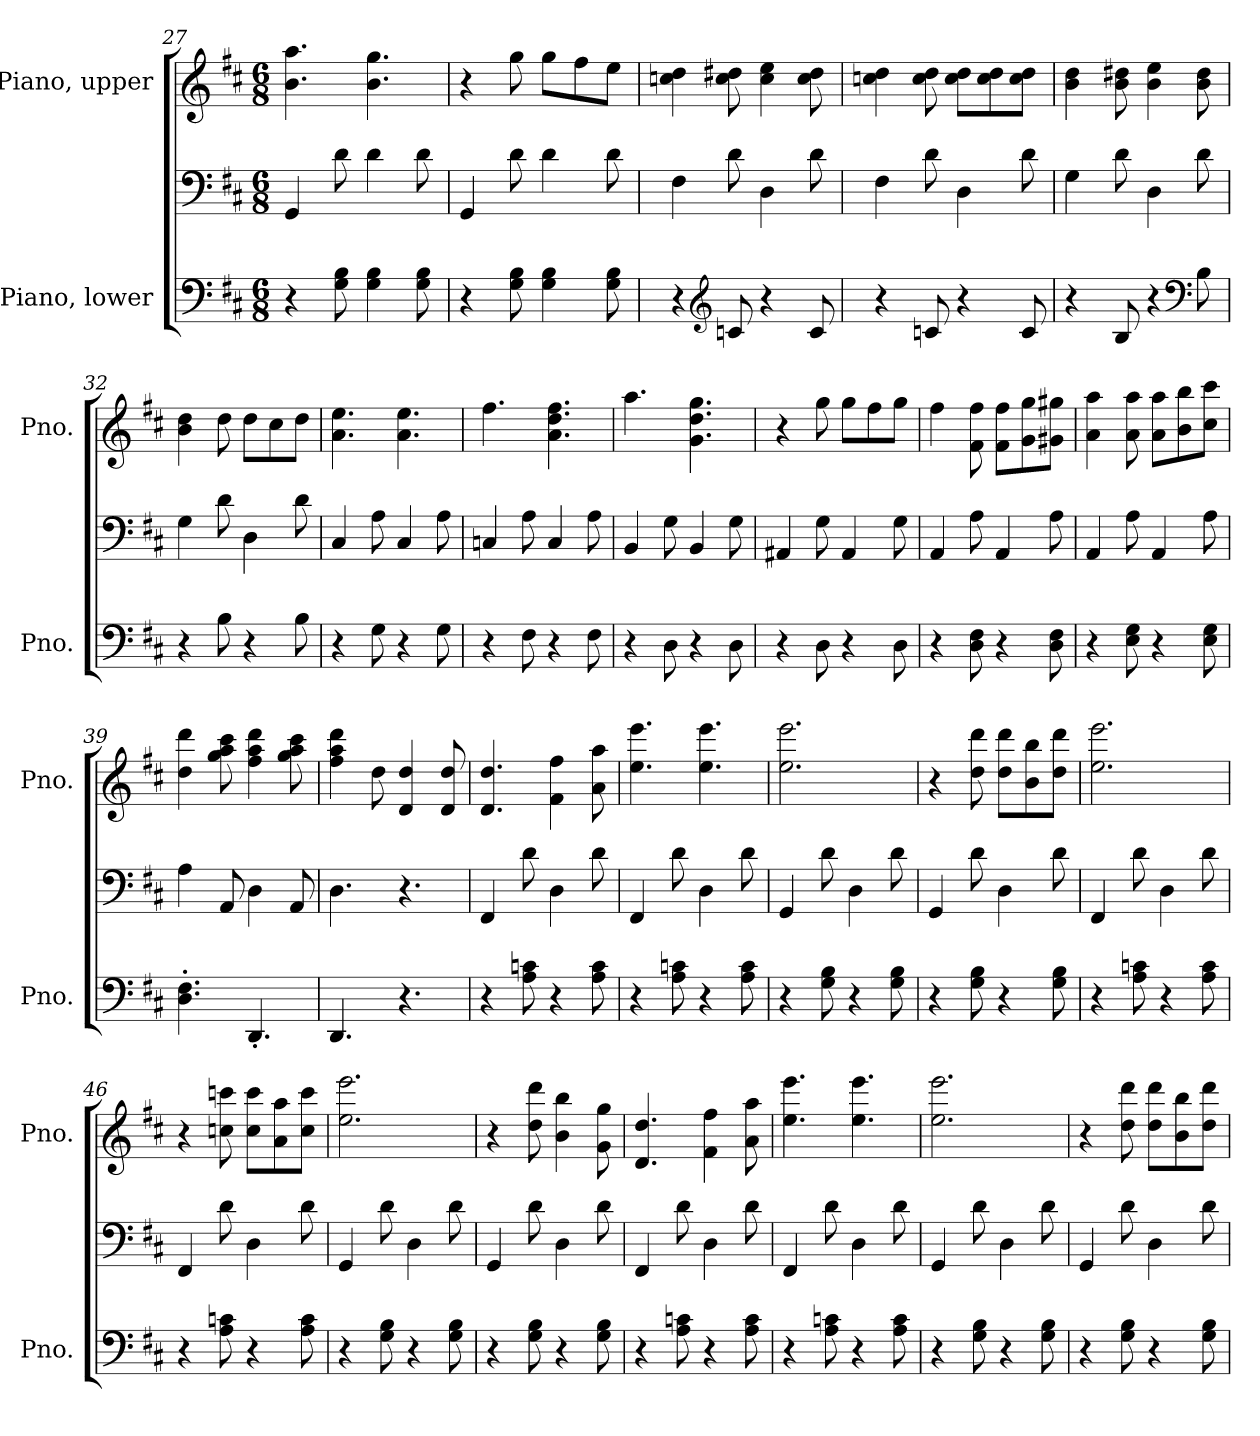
**kern	**kern	**kern
*part2	*part2	*part1
*staff3	*staff2	*staff1
*I"Piano, lower	*	*I"Piano, upper
*I'Pno.	*	*I'Pno.
*clefF4	*clefF4	*clefG2
*k[f#c#]	*k[f#c#]	*k[f#c#]
*M6/8	*M6/8	*M6/8
=27	=27	=27
4r	4GG/	4.b\ 4.aa\
8G\ 8B\	8d\	.
4G\ 4B\	4d\	4.b\ 4.gg\
8G\ 8B\	8d\	.
!!LO:LB:g=z
=28	=28	=28
4r	4GG/	4r
8G\ 8B\	8d\	8gg\
4G\ 4B\	4d\	8gg\L
.	.	8ff#\
8G\ 8B\	8d\	8ee\J
=29	=29	=29
4r	4F#\	4ccn\ 4dd\
*clefG2	*	*
8cn/	8d\	8cc\ 8dd#X\
4r	4D\	4cc\ 4ee\
8c/	8d\	8cc\ 8dd#\
=30	=30	=30
4r	4F#\	4ccn\ 4dd\
8cn/	8d\	8cc\ 8dd\
4r	4D\	8cc\ 8dd\L
.	.	8cc\ 8dd\
8c/	8d\	8cc\ 8dd\J
=31	=31	=31
4r	4G\	4b\ 4dd\
8B/	8d\	8b\ 8dd#X\
4r	4D\	4b\ 4ee\
*clefF4	*	*
8B\	8d\	8b\ 8dd#\
=32	=32	=32
4r	4G\	4b\ 4dd\
8B\	8d\	8dd\
4r	4D\	8dd\L
.	.	8cc#\
8B\	8d\	8dd\J
!!LO:LB:g=z
=33	=33	=33
4r	4C#/	4.a\ 4.ee\
8G\	8A\	.
4r	4C#/	4.a\ 4.ee\
8G\	8A\	.
=34	=34	=34
4r	4Cn/	4.ff#\
8F#\	8A\	.
4r	4C/	4.a\ 4.dd\ 4.ff#\
8F#\	8A\	.
=35	=35	=35
4r	4BB/	4.aa\
8D\	8G\	.
4r	4BB/	4.g\ 4.dd\ 4.gg\
8D\	8G\	.
=36	=36	=36
4r	4AA#X/	4r
8D\	8G\	8gg\
4r	4AA#/	8gg\L
.	.	8ff#\
8D\	8G\	8gg\J
=37	=37	=37
4r	4AA/	4ff#\
8D\ 8F#\	8A\	8f#\ 8ff#\
4r	4AA/	8f#\ 8ff#\L
.	.	8g\ 8gg\
8D\ 8F#\	8A\	8g#X\ 8gg#X\J
=38	=38	=38
4r	4AA/	4a\ 4aa\
8E\ 8G\	8A\	8a\ 8aa\
4r	4AA/	8a\ 8aa\L
.	.	8b\ 8bb\
8E\ 8G\	8A\	8cc#\ 8ccc#\J
!!LO:LB:g=z
=39	=39	=39
4.D\' 4.F#\'	4A\	4dd\ 4ddd\
.	8AA/	8gg\ 8aa\ 8ccc#\
4.DD'/	4D\	4ff#\ 4aa\ 4ddd\
.	8AA/	8gg\ 8aa\ 8ccc#\
=40	=40	=40
4.DD/	4.D\	4ff#\ 4aa\ 4ddd\
.	.	8dd\
4.r	4.r	4d/ 4dd/
.	.	8d/ 8dd/
=41	=41	=41
4r	4FF#/	4.d/ 4.dd/
8A\ 8cn\	8d\	.
4r	4D\	4f#\ 4ff#\
8A\ 8c\	8d\	8a\ 8aa\
=42	=42	=42
4r	4FF#/	4.ee\ 4.eee\
8A\ 8cn\	8d\	.
4r	4D\	4.ee\ 4.eee\
8A\ 8c\	8d\	.
=43	=43	=43
4r	4GG/	2.ee\ 2.eee\
8G\ 8B\	8d\	.
4r	4D\	.
8G\ 8B\	8d\	.
=44	=44	=44
4r	4GG/	4r
8G\ 8B\	8d\	8dd\ 8ddd\
4r	4D\	8dd\ 8ddd\L
.	.	8b\ 8bb\
8G\ 8B\	8d\	8dd\ 8ddd\J
!!LO:PB:g=z
=45	=45	=45
4r	4FF#/	2.ee\ 2.eee\
8A\ 8cn\	8d\	.
4r	4D\	.
8A\ 8c\	8d\	.
=46	=46	=46
4r	4FF#/	4r
8A\ 8cn\	8d\	8ccn\ 8cccn\
4r	4D\	8cc\ 8ccc\L
.	.	8a\ 8aa\
8A\ 8c\	8d\	8cc\ 8ccc\J
=47	=47	=47
4r	4GG/	2.ee\ 2.eee\
8G\ 8B\	8d\	.
4r	4D\	.
8G\ 8B\	8d\	.
=48	=48	=48
4r	4GG/	4r
8G\ 8B\	8d\	8dd\ 8ddd\
4r	4D\	4b\ 4bb\
8G\ 8B\	8d\	8g\ 8gg\
=49	=49	=49
4r	4FF#/	4.d/ 4.dd/
8A\ 8cn\	8d\	.
4r	4D\	4f#\ 4ff#\
8A\ 8c\	8d\	8a\ 8aa\
=50	=50	=50
4r	4FF#/	4.ee\ 4.eee\
8A\ 8cn\	8d\	.
4r	4D\	4.ee\ 4.eee\
8A\ 8c\	8d\	.
=51	=51	=51
4r	4GG/	2.ee\ 2.eee\
8G\ 8B\	8d\	.
4r	4D\	.
8G\ 8B\	8d\	.
!!LO:LB:g=z
=52	=52	=52
4r	4GG/	4r
8G\ 8B\	8d\	8dd\ 8ddd\
4r	4D\	8dd\ 8ddd\L
.	.	8b\ 8bb\
8G\ 8B\	8d\	8dd\ 8ddd\J
=	=	=
*-	*-	*-
